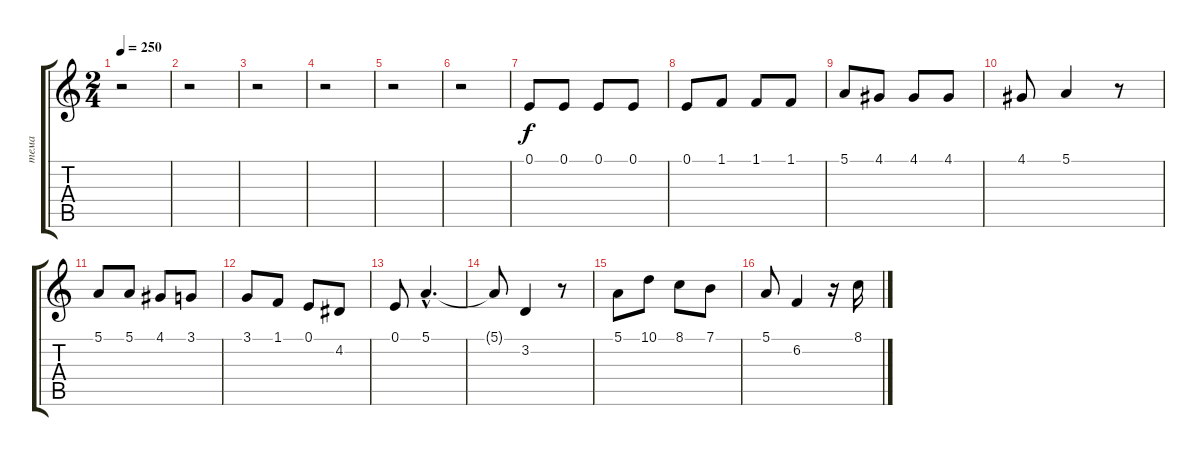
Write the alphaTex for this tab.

\track ("тема" "тема") {instrument trumpet}
\staff {score tabs}
\tuning (E4 B3 G3 D3 A2 E2) {hide}
\ts (2 4)
\tempo 250
\clef g2
\ks c
r.2{dy f instrument trumpet} |
r.2 |
r.2 |
r.2 |
r.2 |
r.2 |
0.1.8{volume 16 balance 10} 0.1.8 0.1.8 0.1.8 |
0.1.8 1.1.8 1.1.8 1.1.8 |
5.1.8 4.1.8 4.1.8 4.1.8 |
4.1.8 5.1.4 r.8 |
5.1.8 5.1.8 4.1.8 3.1.8 |
3.1.8 1.1.8 0.1.8 4.2.8 |
0.1.8 5.1{hac}.4{d} |
5.1{t}.8 3.2.4 r.8 |
5.1.8 10.1.8 8.1.8 7.1.8 |
5.1.8 6.2.4 r.16 8.1.16
